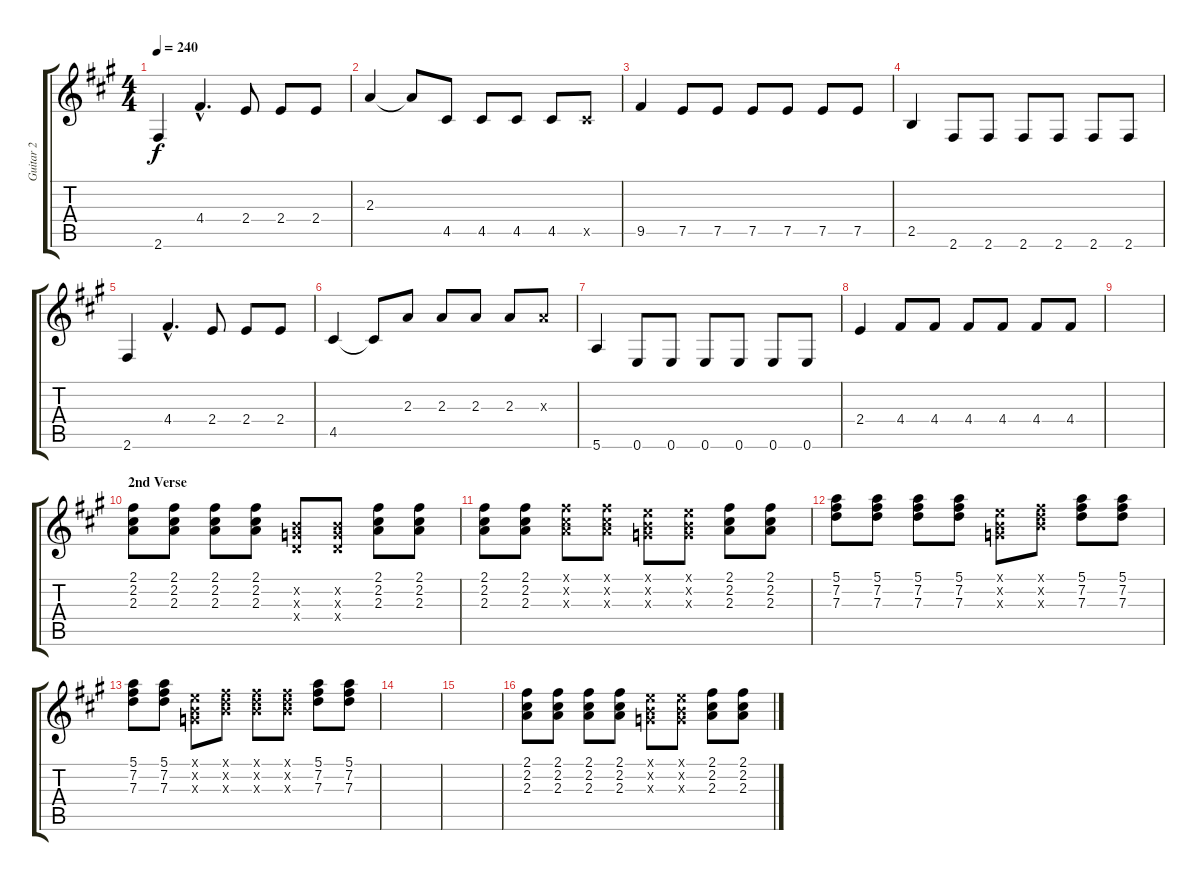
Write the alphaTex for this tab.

\track ("Guitar 2" "Guitar 2") {instrument overdrivenguitar}
\staff {score tabs}
\tuning (E4 B3 G3 D3 A2 E2) {hide}
\ts (4 4)
\tempo 240
\clef g2
\ks a
2.6.4{dy f} 4.4{hac}.4{d} 2.4.8 2.4.8 2.4.8 |
2.3.4 2.3{t}.8 4.5.8 4.5.8 4.5.8 4.5.8 4.5{x}.8 |
9.5.4 7.5.8 7.5.8 7.5.8 7.5.8 7.5.8 7.5.8 |
2.5.4 2.6.8 2.6.8 2.6.8 2.6.8 2.6.8 2.6.8 |
2.6.4 4.4{hac}.4{d} 2.4.8 2.4.8 2.4.8 |
4.5.4 4.5{t}.8 2.3.8 2.3.8 2.3.8 2.3.8 2.3{x}.8 |
5.6.4 0.6.8 0.6.8 0.6.8 0.6.8 0.6.8 0.6.8 |
2.4.4 4.4.8 4.4.8 4.4.8 4.4.8 4.4.8 4.4.8 |
|
\section ("" "2nd Verse")
(2.1 2.2 2.3).8{volume 8} (2.1 2.2 2.3).8 (2.1 2.2 2.3).8 (2.1 2.2 2.3).8 (0.2{x} 0.3{x} 0.4{x}).8 (0.2{x} 0.3{x} 0.4{x}).8 (2.1 2.2 2.3).8 (2.1 2.2 2.3).8 |
(2.1 2.2 2.3).8 (2.1 2.2 2.3).8 (2.1{x} 2.2{x} 2.3{x}).8 (2.1{x} 2.2{x} 2.3{x}).8 (0.1{x} 0.2{x} 0.3{x}).8 (0.1{x} 0.2{x} 0.3{x}).8 (2.1 2.2 2.3).8 (2.1 2.2 2.3).8 |
(5.1 7.2 7.3).8 (5.1 7.2 7.3).8 (5.1 7.2 7.3).8 (5.1 7.2 7.3).8 (0.1{x} 0.2{x} 0.3{x}).8 (2.1{x} 3.2{x} 4.3{x}).8 (5.1 7.2 7.3).8 (5.1 7.2 7.3).8 |
(5.1 7.2 7.3).8 (5.1 7.2 7.3).8 (0.1{x} 0.2{x} 0.3{x}).8 (2.1{x} 3.2{x} 4.3{x}).8 (2.1{x} 3.2{x} 4.3{x}).8 (2.1{x} 3.2{x} 4.3{x}).8 (5.1 7.2 7.3).8 (5.1 7.2 7.3).8 |
|
|
(2.1 2.2 2.3).8{volume 8} (2.1 2.2 2.3).8 (2.1 2.2 2.3).8 (2.1 2.2 2.3).8 (0.1{x} 0.2{x} 0.3{x}).8 (0.1{x} 0.2{x} 0.3{x}).8 (2.1 2.2 2.3).8 (2.1 2.2 2.3).8
